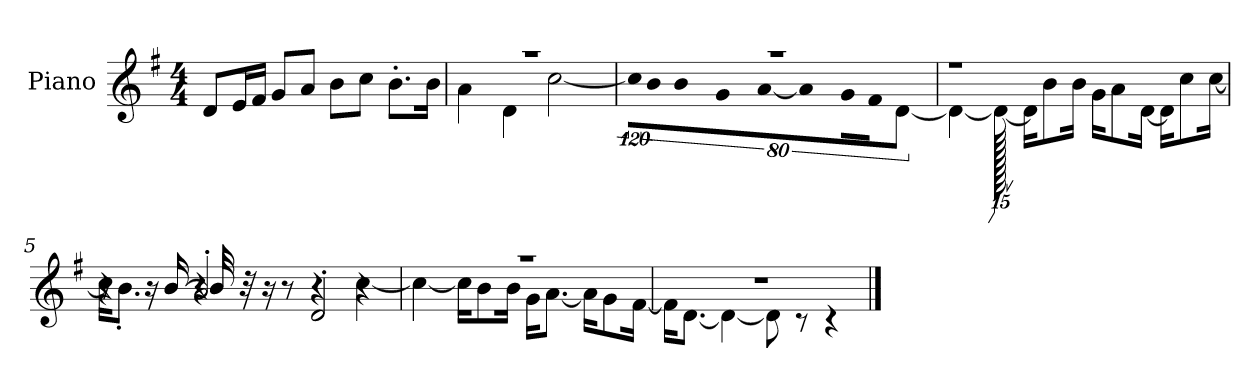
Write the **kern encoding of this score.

**kern
*part1
*staff1
*I"Piano
*I'P-no
*clefG2
*k[f#]
*M4/4
*MM90
=1
8d/L
16e/L
16f#/JJ
8g/L
8a/J
8b\L
8cc\J
8.b'\L
16b\Jk
=2
*^
1r	4a\
.	4d\
.	[2cc\
=3	=3
!	!LO:N:vis=16
1r	1920%107cc\KL]
!	!LO:N:vis=8
.	640%71b\
!	!LO:N:vis=16
.	1920%107b\L
!	!LO:N:vis=16
.	1920%107g\
!	!LO:N:vis=16
.	[1920%107a\JJ
!	!LO:N:vis=4
.	1920%427a\]
!	!LO:N:vis=8
.	640%71g\L
!	!LO:N:vis=8
.	640%71f#\J
.	[320%71d\
=4	=4
1r	4d\_
.	1920d\_
.	16d\KL]
.	8b\
.	16b\Jk
.	16g\KL
.	8a\
.	[16d\Jk
.	16d\KL]
.	8cc\
.	[16cc\Jk
1920ryy	.
!!LO:LB:g=z	!!
=5	=5
*	*^
4r	16cc\KL]	8r
.	8.b'\J	.
.	.	16r
.	.	[16b/
2a'/	4r	32b/]
.	.	32r
.	.	16r
.	.	8r
.	4r	2d'/
4r	[4cc\	.
*	*v	*v
=6	=6
1r	4cc\_
.	16cc\KL]
.	8b\
.	16b\Jk
.	16g\KL
.	[8.a\J
.	16a\KL]
.	8g\
.	[16f#\Jk
=7	=7
1r	16f#\KL]
.	[8.d\J
.	4d\_
.	8d\]
.	8r
.	4r
*v	*v
==
*-
